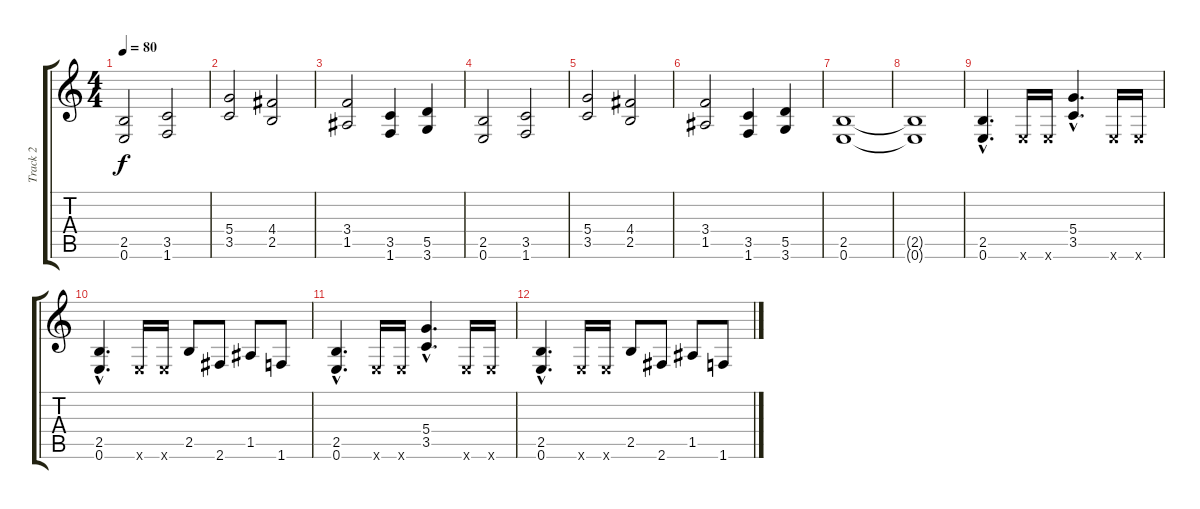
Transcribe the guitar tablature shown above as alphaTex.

\track ("Track 2" "Track 2") {instrument distortionguitar}
\staff {score tabs}
\tuning (E4 B3 G3 D3 A2 E2) {hide}
\ts (4 4)
\tempo 80
\clef g2
\ks c
(2.5 0.6).2{dy f} (3.5 1.6).2 |
(5.4 3.5).2 (4.4 2.5).2 |
(3.4 1.5).2 (3.5 1.6).4 (5.5 3.6).4 |
(2.5 0.6).2 (3.5 1.6).2 |
(5.4 3.5).2 (4.4 2.5).2 |
(3.4 1.5).2 (3.5 1.6).4 (5.5 3.6).4 |
(2.5 0.6).1 |
(2.5{t} 0.6{t}).1 |
(2.5{hac} 0.6{hac}).4{d} 0.6{x}.16 0.6{x}.16 (5.4{hac} 3.5{hac}).4{d} 0.6{x}.16 0.6{x}.16 |
(2.5{hac} 0.6{hac}).4{d} 0.6{x}.16 0.6{x}.16 2.5.8 2.6.8 1.5.8 1.6.8 |
(2.5{hac} 0.6{hac}).4{d} 0.6{x}.16 0.6{x}.16 (5.4{hac} 3.5{hac}).4{d} 0.6{x}.16 0.6{x}.16 |
(2.5{hac} 0.6{hac}).4{d} 0.6{x}.16 0.6{x}.16 2.5.8 2.6.8 1.5.8 1.6.8
